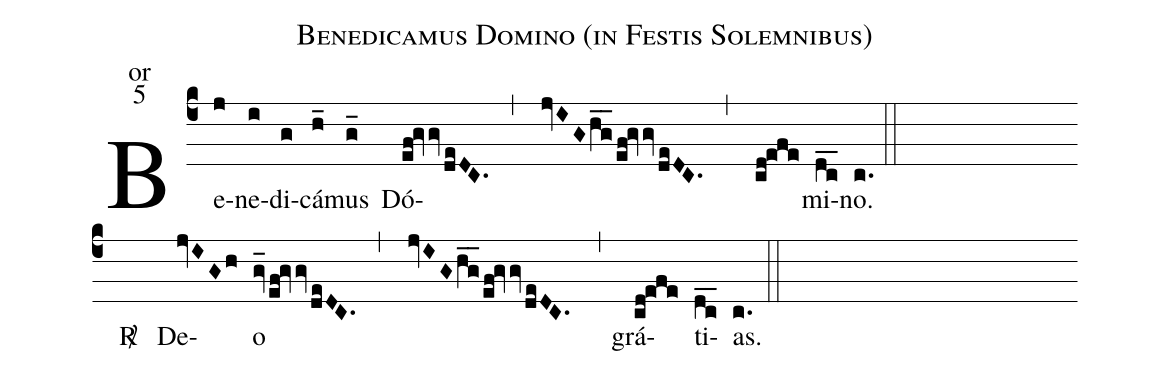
name:Benedicamus Domino (in Festis Solemnibus);
office-part:or;
mode:5;
%%
(c4) Be(j)ne(i)di(g)cá(h_)mus(g_) Dó(ef@gvgvdeDC. , jvIG/hg__ef@gvgvdeDC. , cd@efe)mi(dc__)no.(c.) (::) (Z-)
<sp>R/</sp> () De(jvIGh)o(gv_/ef@gvgvdeDC. , jvIG/hg__ef@gvgvdeDC. ,) grá(cd@efe)ti(dc__)as.(c.) (::)
